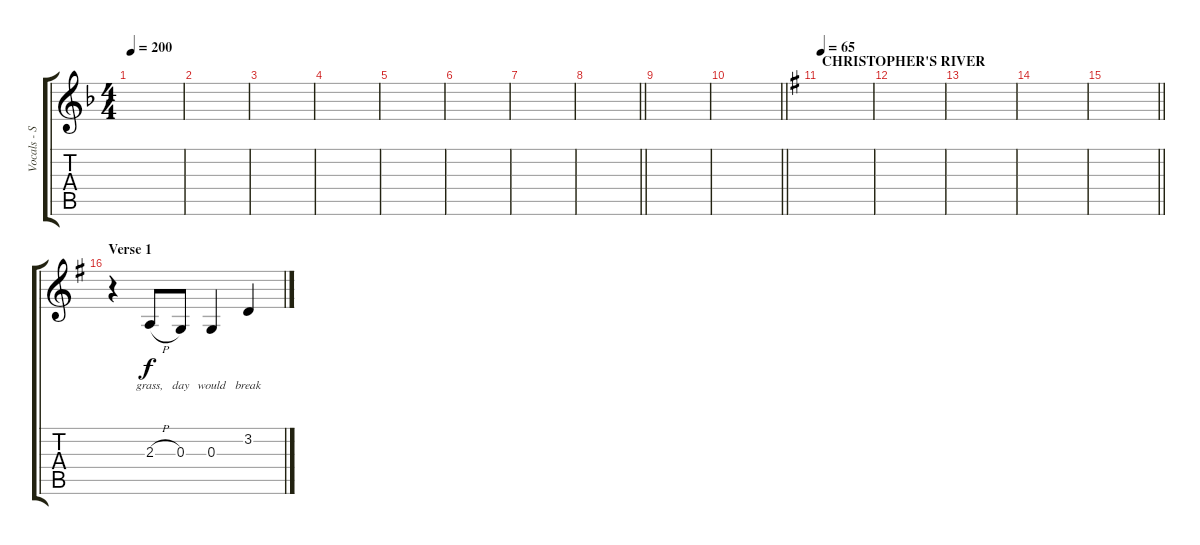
\track ("Vocals - Simon Neil" "Vocals - S") {instrument altosax}
\staff {score tabs}
\tuning (E4 B3 G3 D3 A2 E2) {hide}
\ts (4 4)
\tempo 200
\clef g2
\ks f
|
|
|
|
|
|
|
\barLineRight lightlight
|
|
\barLineRight lightlight
|
\section ("" "CHRISTOPHER'S RIVER")
\tempo 65
\ks g
|
|
|
|
\barLineRight lightlight
|
\section ("" "Verse 1")
r.4 2.3{h}.8{lyrics (0 "grass,") lyrics (1 "") lyrics (2 "") lyrics (3 "") lyrics (4 "")} 0.3.8{lyrics (0 "day") lyrics (1 "") lyrics (2 "") lyrics (3 "") lyrics (4 "")} 0.3.4{lyrics (0 "would") lyrics (1 "") lyrics (2 "") lyrics (3 "") lyrics (4 "")} 3.2.4{lyrics (0 "break") lyrics (1 "") lyrics (2 "") lyrics (3 "") lyrics (4 "")}
